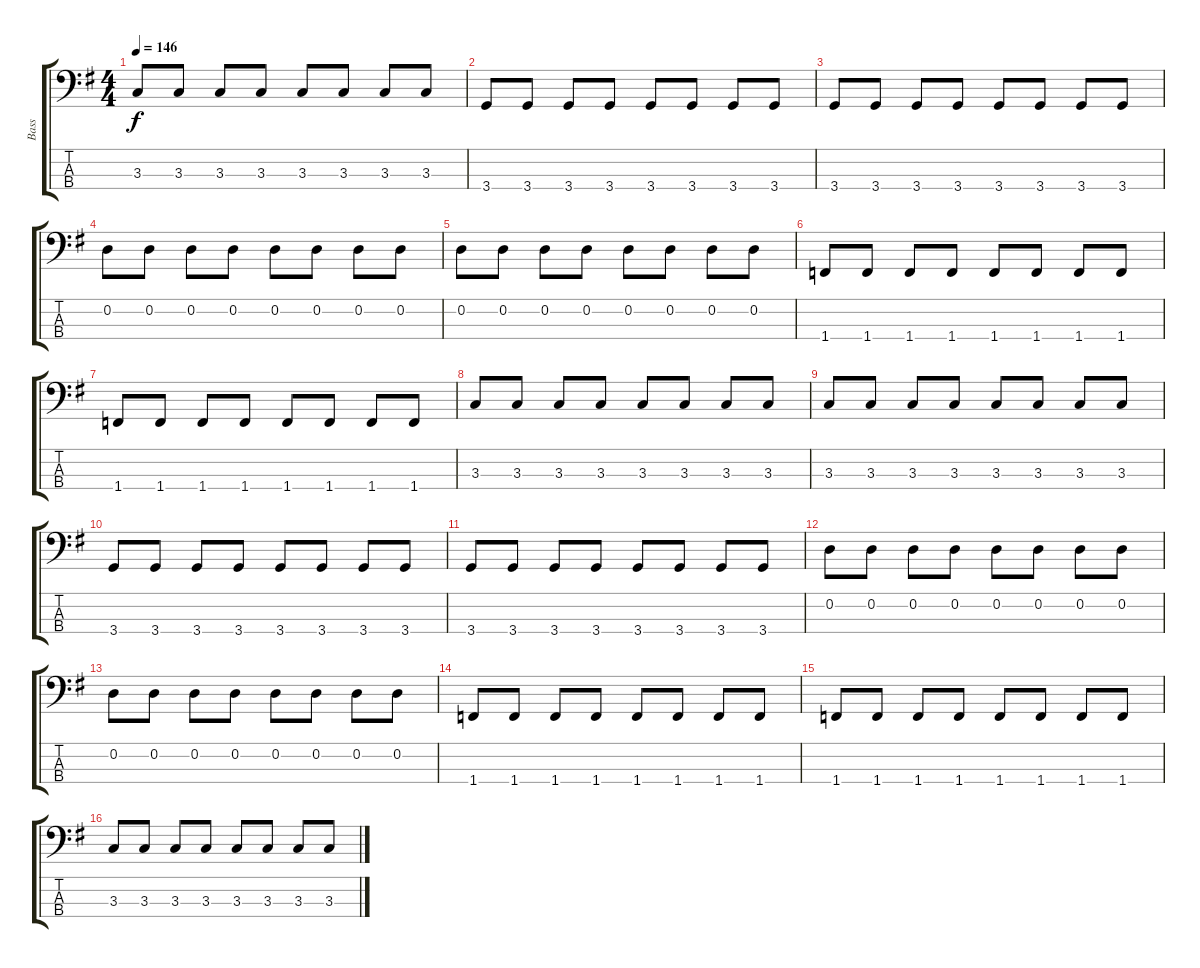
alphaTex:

\track ("Bass" "Bass") {instrument electricbassfinger}
\staff {score tabs}
\tuning (G2 D2 A1 E1) {hide}
\ts (4 4)
\tempo 146
\clef f4
\ks g
3.3.8{dy f} 3.3.8 3.3.8 3.3.8 3.3.8 3.3.8 3.3.8 3.3.8 |
3.4.8 3.4.8 3.4.8 3.4.8 3.4.8 3.4.8 3.4.8 3.4.8 |
3.4.8 3.4.8 3.4.8 3.4.8 3.4.8 3.4.8 3.4.8 3.4.8 |
0.2.8 0.2.8 0.2.8 0.2.8 0.2.8 0.2.8 0.2.8 0.2.8 |
0.2.8 0.2.8 0.2.8 0.2.8 0.2.8 0.2.8 0.2.8 0.2.8 |
1.4.8 1.4.8 1.4.8 1.4.8 1.4.8 1.4.8 1.4.8 1.4.8 |
1.4.8 1.4.8 1.4.8 1.4.8 1.4.8 1.4.8 1.4.8 1.4.8 |
3.3.8 3.3.8 3.3.8 3.3.8 3.3.8 3.3.8 3.3.8 3.3.8 |
3.3.8 3.3.8 3.3.8 3.3.8 3.3.8 3.3.8 3.3.8 3.3.8 |
3.4.8 3.4.8 3.4.8 3.4.8 3.4.8 3.4.8 3.4.8 3.4.8 |
3.4.8 3.4.8 3.4.8 3.4.8 3.4.8 3.4.8 3.4.8 3.4.8 |
0.2.8 0.2.8 0.2.8 0.2.8 0.2.8 0.2.8 0.2.8 0.2.8 |
0.2.8 0.2.8 0.2.8 0.2.8 0.2.8 0.2.8 0.2.8 0.2.8 |
1.4.8 1.4.8 1.4.8 1.4.8 1.4.8 1.4.8 1.4.8 1.4.8 |
1.4.8 1.4.8 1.4.8 1.4.8 1.4.8 1.4.8 1.4.8 1.4.8 |
3.3.8 3.3.8 3.3.8 3.3.8 3.3.8 3.3.8 3.3.8 3.3.8
